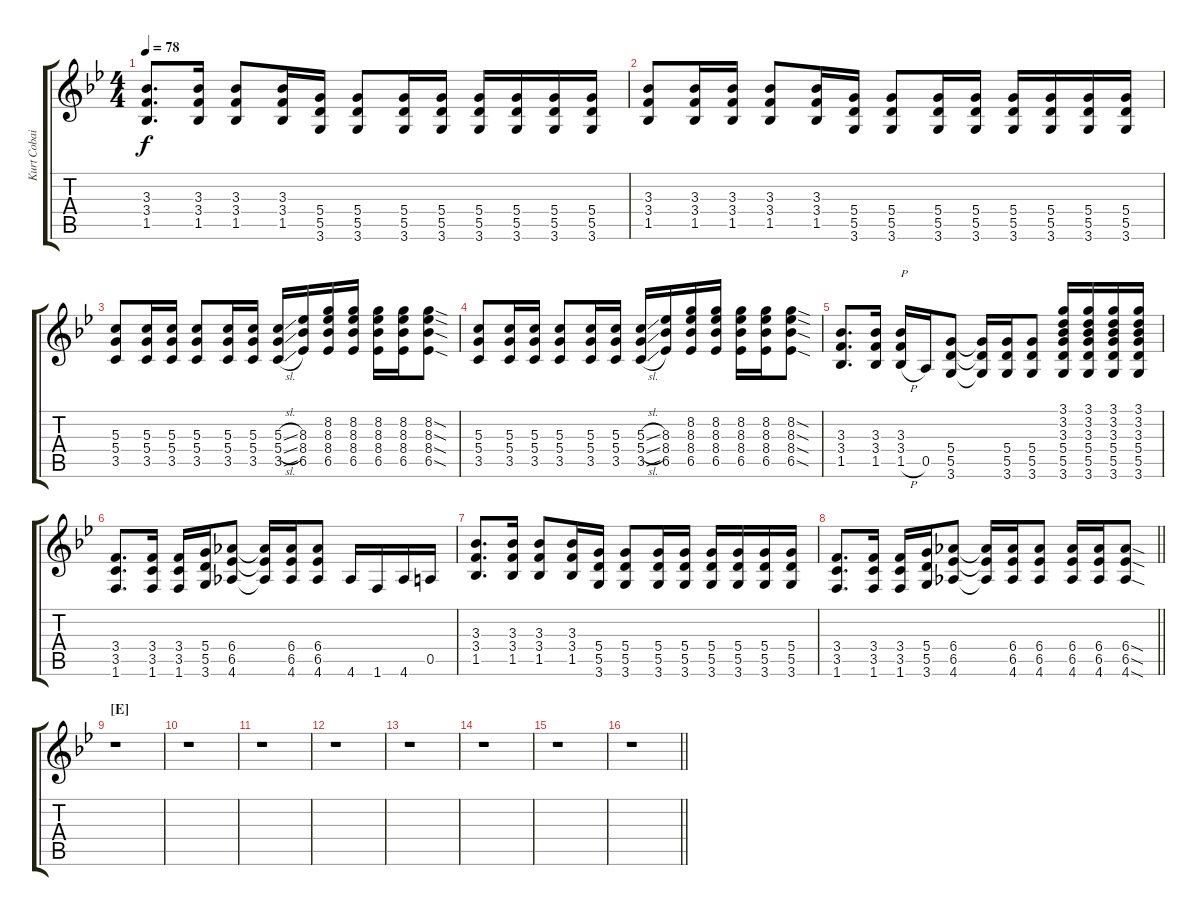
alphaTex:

\track ("Kurt Cobain" "Kurt Cobai") {instrument distortionguitar}
\staff {score tabs}
\tuning (E4 B3 G3 D3 A2 E2) {hide}
\ts (4 4)
\tempo 78
\clef g2
\ks bb
(3.3 3.4 1.5).8{d dy f} (3.3 3.4 1.5).16 (3.3 3.4 1.5).8 (3.3 3.4 1.5).16 (5.4 5.5 3.6).16 (5.4 5.5 3.6).8 (5.4 5.5 3.6).16 (5.4 5.5 3.6).16 (5.4 5.5 3.6).16 (5.4 5.5 3.6).16 (5.4 5.5 3.6).16 (5.4 5.5 3.6).16 |
(3.3 3.4 1.5).8 (3.3 3.4 1.5).16 (3.3 3.4 1.5).16 (3.3 3.4 1.5).8 (3.3 3.4 1.5).16 (5.4 5.5 3.6).16 (5.4 5.5 3.6).8 (5.4 5.5 3.6).16 (5.4 5.5 3.6).16 (5.4 5.5 3.6).16 (5.4 5.5 3.6).16 (5.4 5.5 3.6).16 (5.4 5.5 3.6).16 |
(5.3 5.4 3.5).8 (5.3 5.4 3.5).16 (5.3 5.4 3.5).16 (5.3 5.4 3.5).8 (5.3 5.4 3.5).16 (5.3 5.4 3.5).16 (5.3{sl} 5.4{sl} 3.5{sl}).16 (8.3 8.4 6.5).16 (8.2 8.3 8.4 6.5).16 (8.2 8.3 8.4 6.5).16 (8.2 8.3 8.4 6.5).16 (8.2 8.3 8.4 6.5).16 (8.2{sod} 8.3{sod} 8.4{sod} 6.5{sod}).8 |
(5.3 5.4 3.5).8 (5.3 5.4 3.5).16 (5.3 5.4 3.5).16 (5.3 5.4 3.5).8 (5.3 5.4 3.5).16 (5.3 5.4 3.5).16 (5.3{sl} 5.4{sl} 3.5{sl}).16 (8.3 8.4 6.5).16 (8.2 8.3 8.4 6.5).16 (8.2 8.3 8.4 6.5).16 (8.2 8.3 8.4 6.5).16 (8.2 8.3 8.4 6.5).16 (8.2{sod} 8.3{sod} 8.4{sod} 6.5{sod}).8 |
(3.3 3.4 1.5).8{d} (3.3 3.4 1.5).16 (3.3 3.4 1.5{h}).16{txt "P"} 0.5.16 (5.4 5.5 3.6).8 (5.4{t} 5.5{t} 3.6{t}).16 (5.4 5.5 3.6).16 (5.4 5.5 3.6).8 (3.1 3.2 3.3 5.4 5.5 3.6).16 (3.1 3.2 3.3 5.4 5.5 3.6).16 (3.1 3.2 3.3 5.4 5.5 3.6).16 (3.1 3.2 3.3 5.4 5.5 3.6).16 |
(3.4 3.5 1.6).8{d} (3.4 3.5 1.6).16 (3.4 3.5 1.6).16 (5.4 5.5 3.6).16 (6.4 6.5 4.6).8 (6.4{t} 6.5{t} 4.6{t}).16 (6.4 6.5 4.6).16 (6.4 6.5 4.6).8 4.6.16 1.6.16 4.6.16 0.5.16 |
(3.3 3.4 1.5).8{d} (3.3 3.4 1.5).16 (3.3 3.4 1.5).8 (3.3 3.4 1.5).16 (5.4 5.5 3.6).16 (5.4 5.5 3.6).8 (5.4 5.5 3.6).16 (5.4 5.5 3.6).16 (5.4 5.5 3.6).16 (5.4 5.5 3.6).16 (5.4 5.5 3.6).16 (5.4 5.5 3.6).16 |
\barLineRight lightlight
(3.4 3.5 1.6).8{d} (3.4 3.5 1.6).16 (3.4 3.5 1.6).16 (5.4 5.5 3.6).16 (6.4 6.5 4.6).8 (6.4{t} 6.5{t} 4.6{t}).16 (6.4 6.5 4.6).16 (6.4 6.5 4.6).8 (6.4 6.5 4.6).16 (6.4 6.5 4.6).16 (6.4{sod} 6.5{sod} 4.6{sod}).8 |
\section ("" "[E]")
r.1 |
r.1 |
r.1 |
r.1 |
r.1 |
r.1 |
r.1 |
\barLineRight lightlight
r.1
